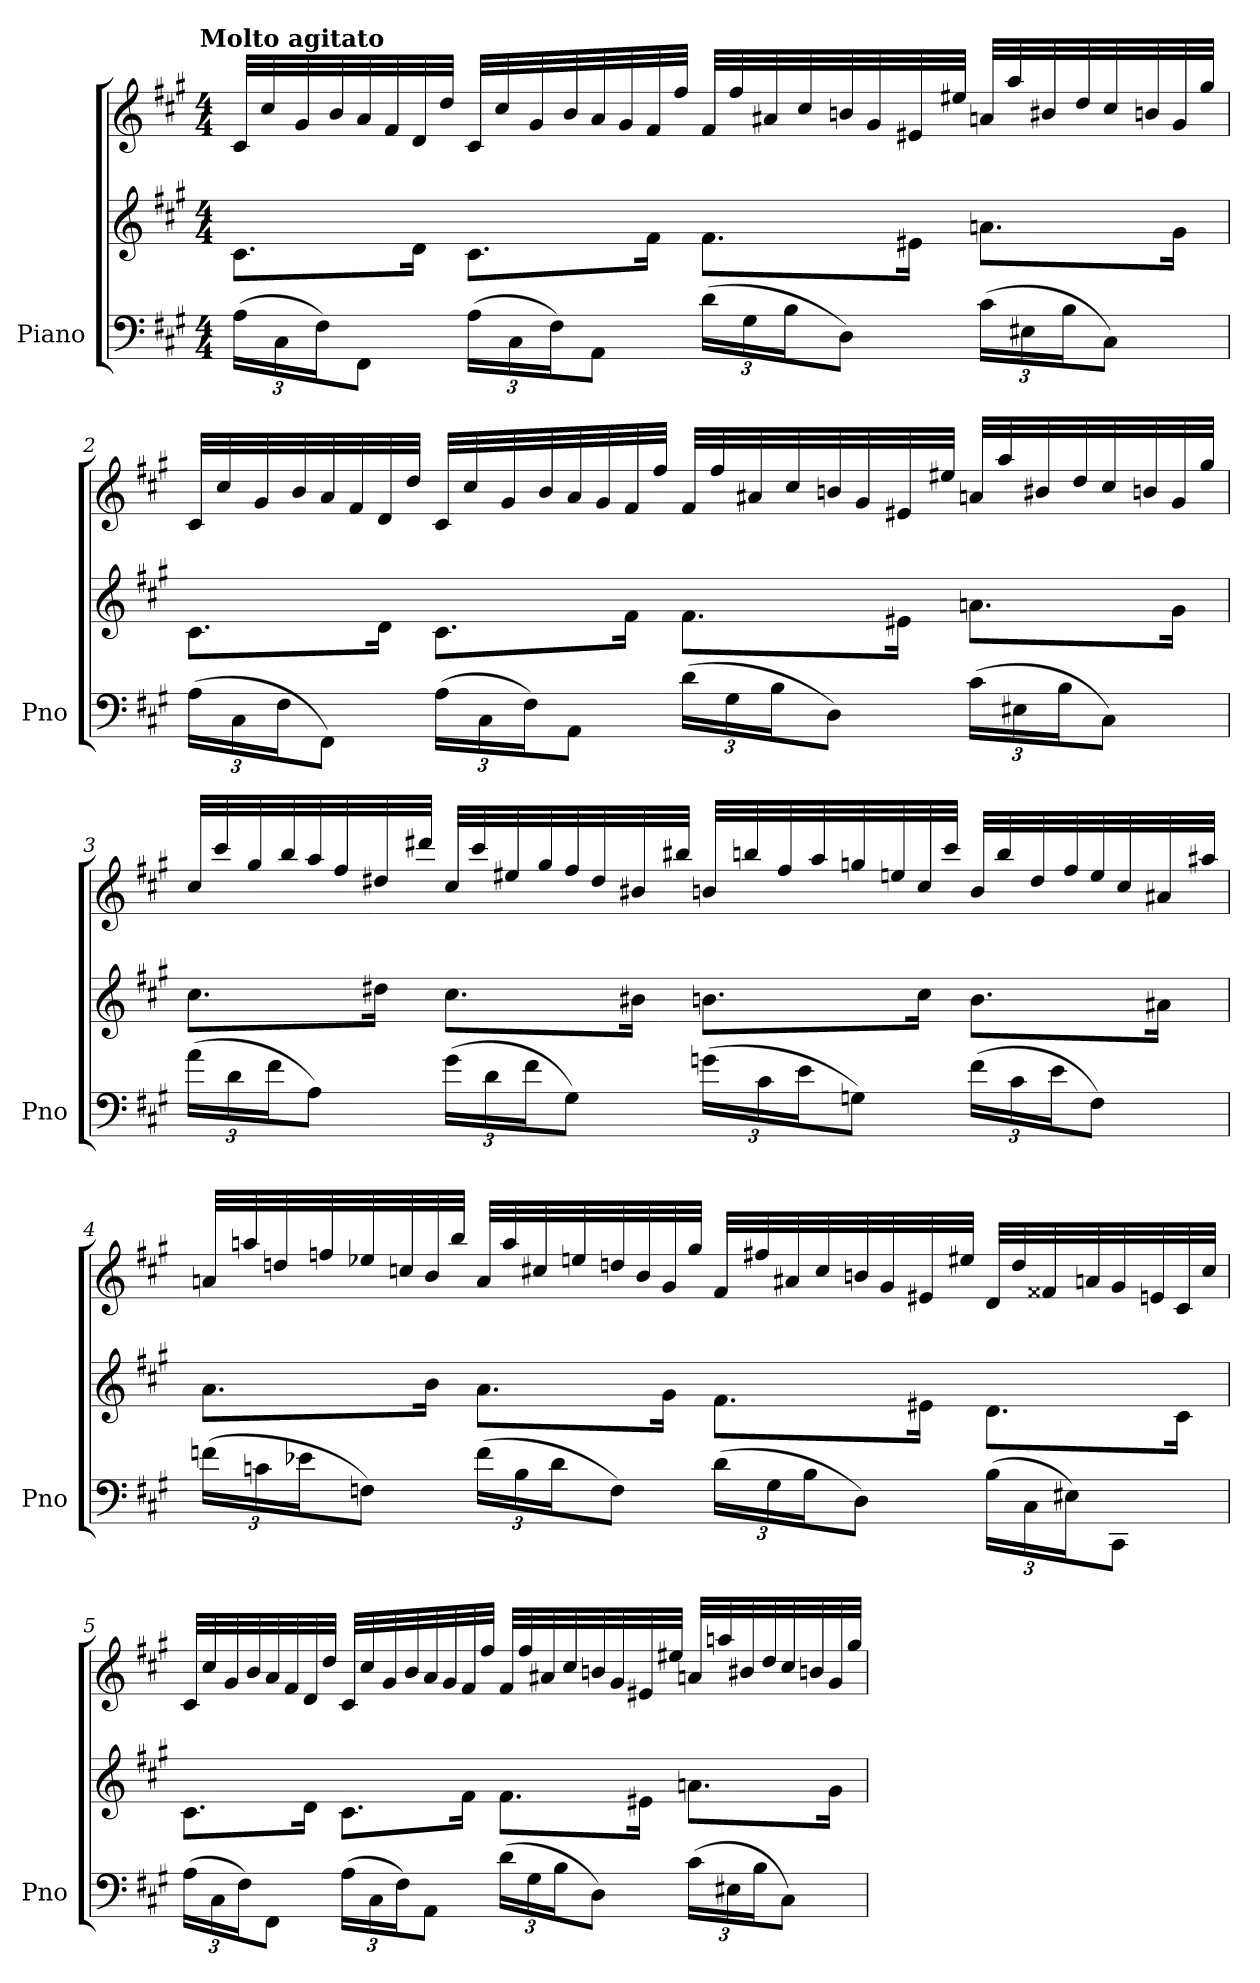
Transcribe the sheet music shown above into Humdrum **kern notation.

**kern	**kern	**kern	**dynam
*part1	*part1	*part1	*part1
*staff3	*staff2	*staff1	*staff1/2/3
*I"Piano	*	*	*
*I'Pno	*	*	*
*clefF4	*clefG2	*clefG2	*
*k[f#c#g#]	*k[f#c#g#]	*k[f#c#g#]	*
*f#:	*f#:	*f#:	*
!!LO:TX:omd:t=Molto agitato
*M4/4	*M4/4	*M4/4	*
*MM100	*MM100	*MM100	*
=1	=1	=1	=1
(24A\LL	8.c#\L	32c#/LLL	mf f mf
.	.	32cc#/	.
24C#\	.	.	.
.	.	32g#/	.
24F#\J)	.	.	.
.	.	32b/	.
8FF#\J	.	32a/	.
.	.	32f#/	.
.	16d\Jk	32d/	.
.	.	32dd/JJJ	.
(24A\LL	8.c#\L	32c#/LLL	.
.	.	32cc#/	.
24C#\	.	.	.
.	.	32g#/	.
24F#\J)	.	.	.
.	.	32b/	.
8AA\J	.	32a/	.
.	.	32g#/	.
.	16f#\Jk	32f#/	.
.	.	32ff#/JJJ	.
(24d\LL	8.f#\L	32f#/LLL	.
.	.	32ff#/	.
24G#\	.	.	.
.	.	32a#X/	.
24B\J	.	.	.
.	.	32cc#/	.
8D\J)	.	32bn/	.
.	.	32g#/	.
.	16e#X\Jk	32e#X/	.
.	.	32ee#X/JJJ	.
(24c#\LL	8.an\L	32an/LLL	.
.	.	32aa/	.
24E#X\	.	.	.
.	.	32b#X/	.
24B\J	.	.	.
.	.	32dd/	.
8C#\J)	.	32cc#/	.
.	.	32bn/	.
.	16g#\Jk	32g#/	.
.	.	32gg#/JJJ	.
=2	=2	=2	=2
(24A\LL	8.c#\L	32c#/LLL	.
.	.	32cc#/	.
24C#\	.	.	.
.	.	32g#/	.
24F#\J	.	.	.
.	.	32b/	.
8FF#\J)	.	32a/	.
.	.	32f#/	.
.	16d\Jk	32d/	.
.	.	32dd/JJJ	.
(24A\LL	8.c#\L	32c#/LLL	.
.	.	32cc#/	.
24C#\	.	.	.
.	.	32g#/	.
24F#\J)	.	.	.
.	.	32b/	.
8AA\J	.	32a/	.
.	.	32g#/	.
.	16f#\Jk	32f#/	.
.	.	32ff#/JJJ	.
(24d\LL	8.f#\L	32f#/LLL	.
.	.	32ff#/	.
24G#\	.	.	.
.	.	32a#X/	.
24B\J	.	.	.
.	.	32cc#/	.
8D\J)	.	32bn/	.
.	.	32g#/	.
.	16e#X\Jk	32e#X/	.
.	.	32ee#X/JJJ	.
(24c#\LL	8.an\L	32an/LLL	.
.	.	32aa/	.
24E#X\	.	.	.
.	.	32b#X/	.
24B\J	.	.	.
.	.	32dd/	.
8C#\J)	.	32cc#/	.
.	.	32bn/	.
.	16g#\Jk	32g#/	.
.	.	32gg#/JJJ	.
=3	=3	=3	=3
(24a\LL	8.cc#\L	32cc#/LLL	.
.	.	32ccc#/	.
24d\	.	.	.
.	.	32gg#/	.
24f#\J	.	.	.
.	.	32bb/	.
8A\J)	.	32aa/	.
.	.	32ff#/	.
.	16dd#X\Jk	32dd#X/	.
.	.	32ddd#X/JJJ	.
(24g#\LL	8.cc#\L	32cc#/LLL	.
.	.	32ccc#/	.
24d\	.	.	.
.	.	32ee#X/	.
24f#\J	.	.	.
.	.	32gg#/	.
8G#\J)	.	32ff#/	.
.	.	32dd#/	.
.	16b#X\Jk	32b#X/	.
.	.	32bb#X/JJJ	.
(24gn\LL	8.bn\L	32bn/LLL	.
.	.	32bbn/	.
24c#\	.	.	.
.	.	32ff#/	.
24e\J	.	.	.
.	.	32aa/	.
8Gn\J)	.	32ggn/	.
.	.	32een/	.
.	16cc#\Jk	32cc#/	.
.	.	32ccc#/JJJ	.
(24f#\LL	8.b\L	32b/LLL	.
.	.	32bb/	.
24c#\	.	.	.
.	.	32dd#/	.
24e\J	.	.	.
.	.	32ff#/	.
8F#\J)	.	32ee/	.
.	.	32cc#/	.
.	16a#X\Jk	32a#X/	.
.	.	32aa#X/JJJ	.
=4	=4	=4	=4
(24fn\LL	8.a\L	32an/LLL	.
.	.	32aan/	.
24cn\	.	.	.
.	.	32ddn/	.
24e-X\J	.	.	.
.	.	32ffn/	.
8Fn\J)	.	32ee-X/	.
.	.	32ccn/	.
.	16b\Jk	32b/	.
.	.	32bb/JJJ	.
(24f\LL	8.a\L	32a/LLL	.
.	.	32aa/	.
24B\	.	.	.
.	.	32cc#X/	.
24d\J	.	.	.
.	.	32een/	.
8F\J)	.	32ddn/	.
.	.	32b/	.
.	16g#\Jk	32g#/	.
.	.	32gg#/JJJ	.
(24d\LL	8.f#\L	32f#/LLL	.
.	.	32ff#X/	.
24G#\	.	.	.
.	.	32a#X/	.
24B\J	.	.	.
.	.	32cc#/	.
8D\J)	.	32bn/	.
.	.	32g#/	.
.	16e#X\Jk	32e#X/	.
.	.	32ee#X/JJJ	.
(24B\LL	8.d\L	32d/LLL	.
.	.	32dd/	.
24C#\	.	.	.
.	.	32f##X/	.
24E#X\J)	.	.	.
.	.	32an/	.
8CC#\J	.	32g#/	.
.	.	32en/	.
.	16c#\Jk	32c#/	.
.	.	32cc#/JJJ	.
=5	=5	=5	=5
(24A\LL	8.c#\L	32c#/LLL	.
.	.	32cc#/	.
24C#\	.	.	.
.	.	32g#/	.
24F#\J)	.	.	.
.	.	32b/	.
8FF#\J	.	32a/	.
.	.	32f#/	.
.	16d\Jk	32d/	.
.	.	32dd/JJJ	.
(24A\LL	8.c#\L	32c#/LLL	.
.	.	32cc#/	.
24C#\	.	.	.
.	.	32g#/	.
24F#\J)	.	.	.
.	.	32b/	.
8AA\J	.	32a/	.
.	.	32g#/	.
.	16f#\Jk	32f#/	.
.	.	32ff#/JJJ	.
(24d\LL	8.f#\L	32f#/LLL	.
.	.	32ff#/	.
24G#\	.	.	.
.	.	32a#X/	.
24B\J	.	.	.
.	.	32cc#/	.
8D\J)	.	32bn/	.
.	.	32g#/	.
.	16e#X\Jk	32e#X/	.
.	.	32ee#X/JJJ	.
(24c#\LL	8.an\L	32an/LLL	.
.	.	32aan/	.
24E#X\	.	.	.
.	.	32b#X/	.
24B\J	.	.	.
.	.	32dd/	.
8C#\J)	.	32cc#/	.
.	.	32bn/	.
.	16g#\Jk	32g#/	.
.	.	32gg#/JJJ	.
=	=	=	=
*-	*-	*-	*-
